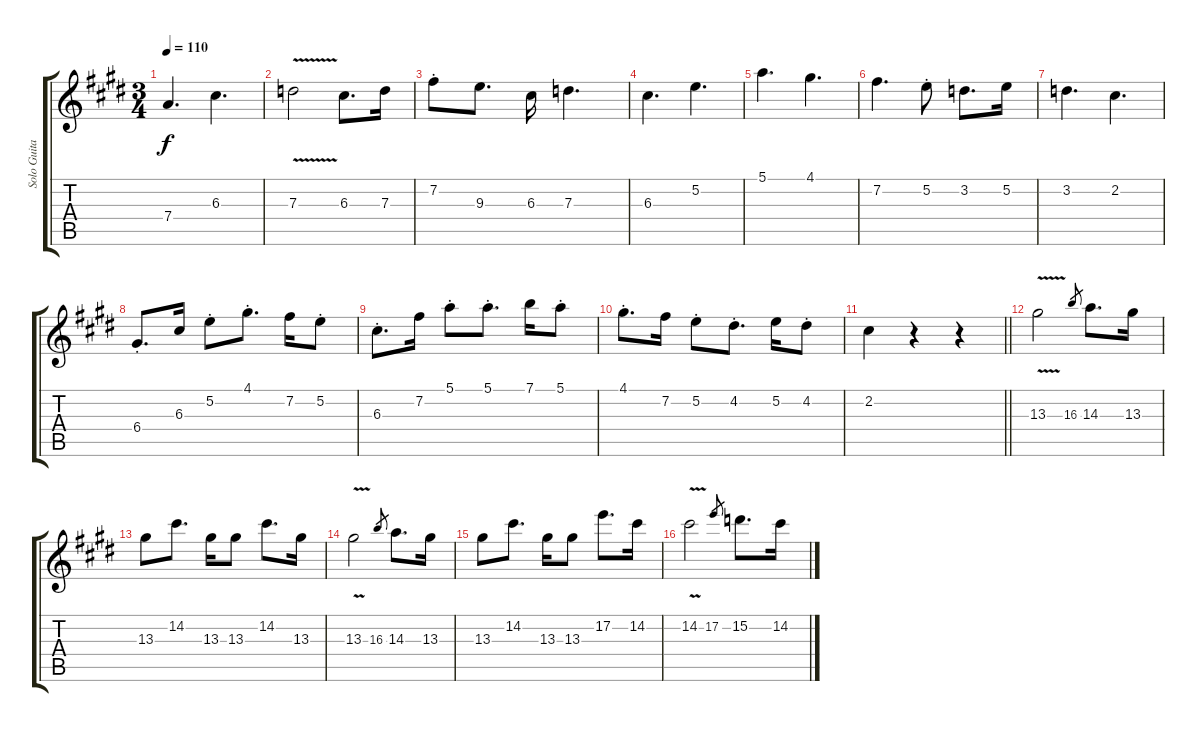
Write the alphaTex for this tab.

\track ("Solo Guitar 1" "Solo Guita") {instrument overdrivenguitar}
\staff {score tabs}
\tuning (E4 B3 G3 D3 A2 E2) {hide}
\ts (3 4)
\tempo 110
\clef g2
\ks c#minor
7.4.4{d dy f} 6.3.4{d} |
7.3{v}.2 6.3.8{d} 7.3.16 |
7.2{st}.8 9.3.8{d} 6.3.16 7.3.4{d} |
6.3.4{d} 5.2.4{d} |
5.1.4{d} 4.1.4{d} |
7.2.4{d} 5.2{st}.8 3.2.8{d} 5.2.16 |
3.2.4{d} 2.2.4{d} |
6.4{st}.8{d} 6.3.16 5.2{st}.8 4.1{st}.8{d} 7.2.16 5.2{st}.8 |
6.3{st}.8{d} 7.2.16 5.1{st}.8 5.1{st}.8{d} 7.1.16 5.1{st}.8 |
4.1{st}.8{d} 7.2.16 5.2{st}.8 4.2{st}.8{d} 5.2.16 4.2{st}.8 |
\barLineRight lightlight
2.2.4 r.4 r.4 |
13.3{v}.2 16.3.8{gr} 14.3.8{d} 13.3.16 |
13.3.8 14.2.8{d} 13.3.16 13.3.8 14.2.8{d} 13.3.16 |
13.3{v}.2 16.3.8{gr} 14.3.8{d} 13.3.16 |
13.3.8 14.2.8{d} 13.3.16 13.3.8 17.2.8{d} 14.2.16 |
14.2{v}.2 17.2.8{gr} 15.2.8{d} 14.2.16
